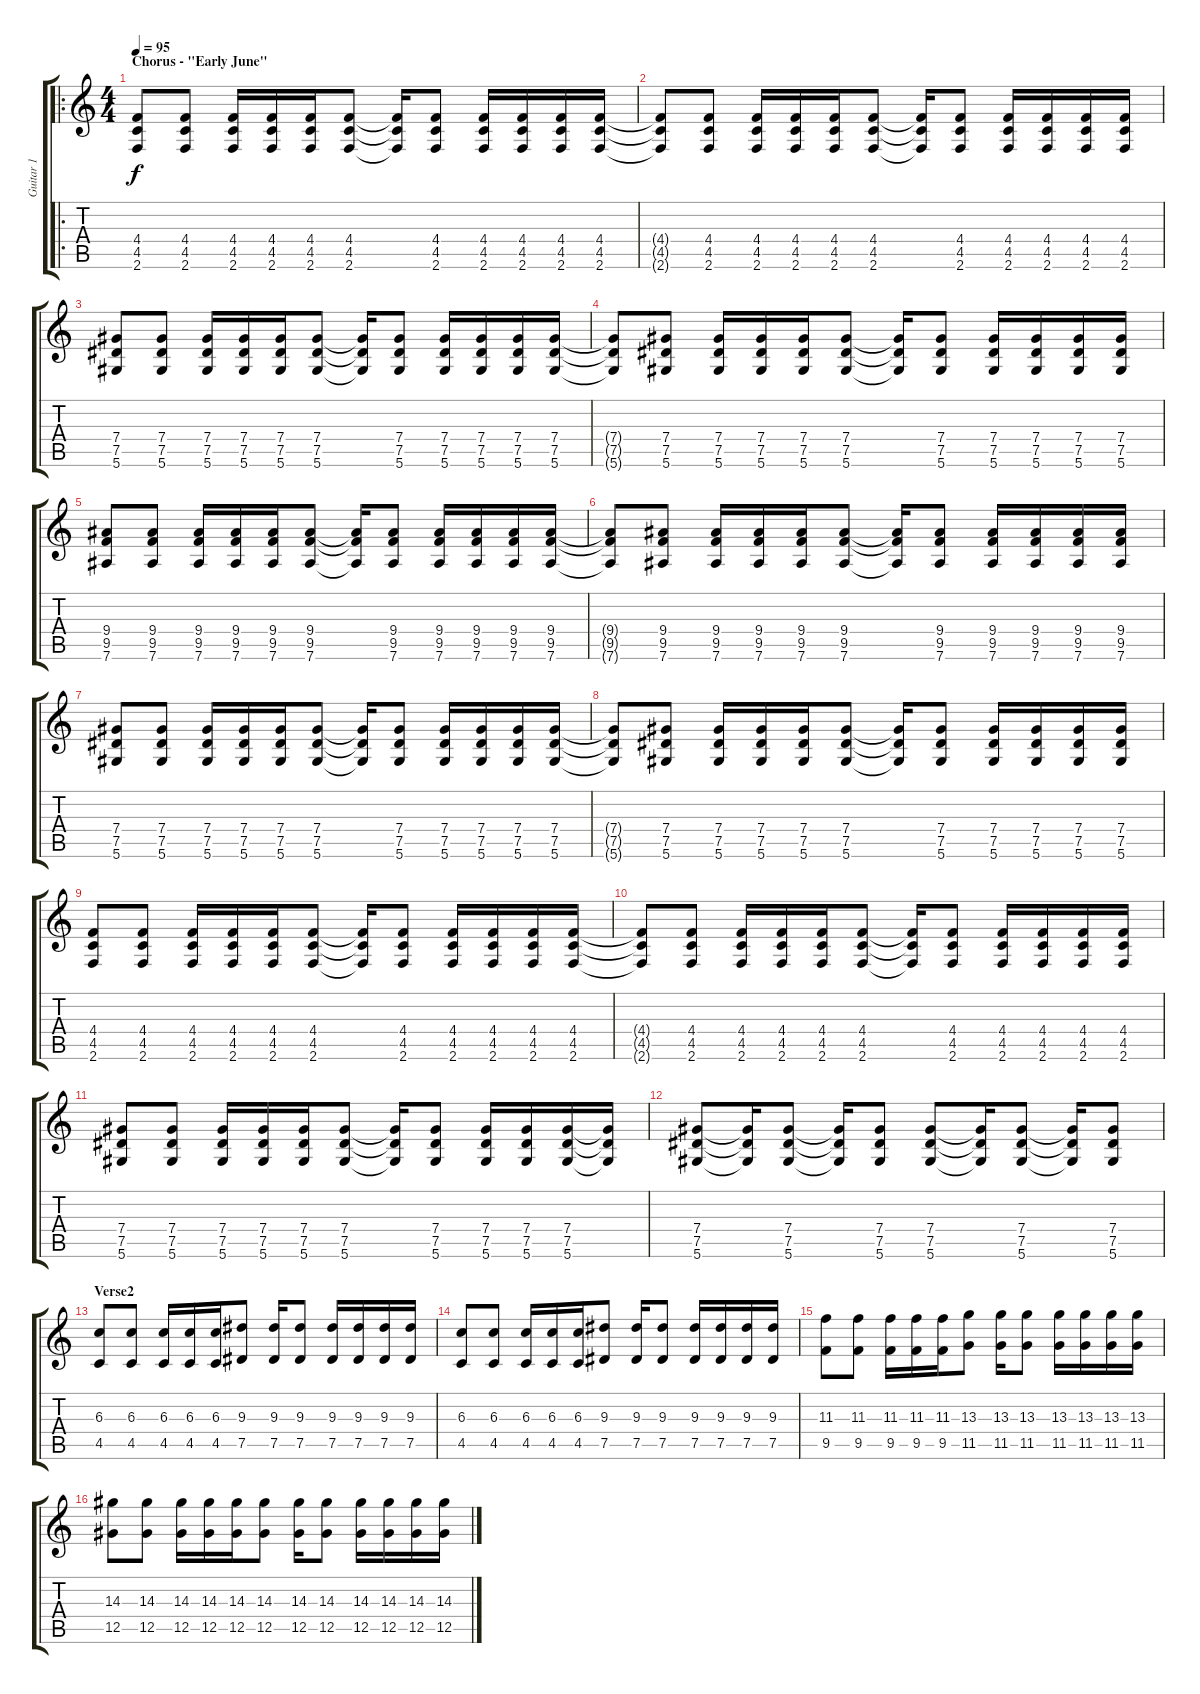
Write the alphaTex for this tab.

\track ("Guitar 1" "Guitar 1") {instrument overdrivenguitar}
\staff {score tabs}
\tuning (Eb4 Bb3 Gb3 Db3 Ab2 Eb2) {hide}
\ro
\ts (4 4)
\section ("" "Chorus - \"Early June\"")
\tempo 95
\clef g2
\ks c
(4.4 4.5 2.6).8{dy f} (4.4 4.5 2.6).8 (4.4 4.5 2.6).16 (4.4 4.5 2.6).16 (4.4 4.5 2.6).16 (4.4 4.5 2.6).8 (4.4{t} 4.5{t} 2.6{t}).16 (4.4 4.5 2.6).8 (4.4 4.5 2.6).16 (4.4 4.5 2.6).16 (4.4 4.5 2.6).16 (4.4 4.5 2.6).16 |
(4.4{t} 4.5{t} 2.6{t}).8 (4.4 4.5 2.6).8 (4.4 4.5 2.6).16 (4.4 4.5 2.6).16 (4.4 4.5 2.6).16 (4.4 4.5 2.6).8 (4.4{t} 4.5{t} 2.6{t}).16 (4.4 4.5 2.6).8 (4.4 4.5 2.6).16 (4.4 4.5 2.6).16 (4.4 4.5 2.6).16 (4.4 4.5 2.6).16 |
(7.4 7.5 5.6).8 (7.4 7.5 5.6).8 (7.4 7.5 5.6).16 (7.4 7.5 5.6).16 (7.4 7.5 5.6).16 (7.4 7.5 5.6).8 (7.4{t} 7.5{t} 5.6{t}).16 (7.4 7.5 5.6).8 (7.4 7.5 5.6).16 (7.4 7.5 5.6).16 (7.4 7.5 5.6).16 (7.4 7.5 5.6).16 |
(7.4{t} 7.5{t} 5.6{t}).8 (7.4 7.5 5.6).8 (7.4 7.5 5.6).16 (7.4 7.5 5.6).16 (7.4 7.5 5.6).16 (7.4 7.5 5.6).8 (7.4{t} 7.5{t} 5.6{t}).16 (7.4 7.5 5.6).8 (7.4 7.5 5.6).16 (7.4 7.5 5.6).16 (7.4 7.5 5.6).16 (7.4 7.5 5.6).16 |
(9.4 9.5 7.6).8 (9.4 9.5 7.6).8 (9.4 9.5 7.6).16 (9.4 9.5 7.6).16 (9.4 9.5 7.6).16 (9.4 9.5 7.6).8 (9.4{t} 9.5{t} 7.6{t}).16 (9.4 9.5 7.6).8 (9.4 9.5 7.6).16 (9.4 9.5 7.6).16 (9.4 9.5 7.6).16 (9.4 9.5 7.6).16 |
(9.4{t} 9.5{t} 7.6{t}).8 (9.4 9.5 7.6).8 (9.4 9.5 7.6).16 (9.4 9.5 7.6).16 (9.4 9.5 7.6).16 (9.4 9.5 7.6).8 (9.4{t} 9.5{t} 7.6{t}).16 (9.4 9.5 7.6).8 (9.4 9.5 7.6).16 (9.4 9.5 7.6).16 (9.4 9.5 7.6).16 (9.4 9.5 7.6).16 |
(7.4 7.5 5.6).8 (7.4 7.5 5.6).8 (7.4 7.5 5.6).16 (7.4 7.5 5.6).16 (7.4 7.5 5.6).16 (7.4 7.5 5.6).8 (7.4{t} 7.5{t} 5.6{t}).16 (7.4 7.5 5.6).8 (7.4 7.5 5.6).16 (7.4 7.5 5.6).16 (7.4 7.5 5.6).16 (7.4 7.5 5.6).16 |
(7.4{t} 7.5{t} 5.6{t}).8 (7.4 7.5 5.6).8 (7.4 7.5 5.6).16 (7.4 7.5 5.6).16 (7.4 7.5 5.6).16 (7.4 7.5 5.6).8 (7.4{t} 7.5{t} 5.6{t}).16 (7.4 7.5 5.6).8 (7.4 7.5 5.6).16 (7.4 7.5 5.6).16 (7.4 7.5 5.6).16 (7.4 7.5 5.6).16 |
(4.4 4.5 2.6).8 (4.4 4.5 2.6).8 (4.4 4.5 2.6).16 (4.4 4.5 2.6).16 (4.4 4.5 2.6).16 (4.4 4.5 2.6).8 (4.4{t} 4.5{t} 2.6{t}).16 (4.4 4.5 2.6).8 (4.4 4.5 2.6).16 (4.4 4.5 2.6).16 (4.4 4.5 2.6).16 (4.4 4.5 2.6).16 |
(4.4{t} 4.5{t} 2.6{t}).8 (4.4 4.5 2.6).8 (4.4 4.5 2.6).16 (4.4 4.5 2.6).16 (4.4 4.5 2.6).16 (4.4 4.5 2.6).8 (4.4{t} 4.5{t} 2.6{t}).16 (4.4 4.5 2.6).8 (4.4 4.5 2.6).16 (4.4 4.5 2.6).16 (4.4 4.5 2.6).16 (4.4 4.5 2.6).16 |
(7.4 7.5 5.6).8 (7.4 7.5 5.6).8 (7.4 7.5 5.6).16 (7.4 7.5 5.6).16 (7.4 7.5 5.6).16 (7.4 7.5 5.6).8 (7.4{t} 7.5{t} 5.6{t}).16 (7.4 7.5 5.6).8 (7.4 7.5 5.6).16 (7.4 7.5 5.6).16 (7.4 7.5 5.6).16 (7.4{t} 7.5{t} 5.6{t}).16 |
(7.4 7.5 5.6).8 (7.4{t} 7.5{t} 5.6{t}).16 (7.4 7.5 5.6).8 (7.4{t} 7.5{t} 5.6{t}).16 (7.4 7.5 5.6).8 (7.4 7.5 5.6).8 (7.4{t} 7.5{t} 5.6{t}).16 (7.4 7.5 5.6).8 (7.4{t} 7.5{t} 5.6{t}).16 (7.4 7.5 5.6).8 |
\section ("" "Verse2")
(6.3 4.5).8 (6.3 4.5).8 (6.3 4.5).16 (6.3 4.5).16 (6.3 4.5).16 (9.3 7.5).8 (9.3 7.5).16 (9.3 7.5).8 (9.3 7.5).16 (9.3 7.5).16 (9.3 7.5).16 (9.3 7.5).16 |
(6.3 4.5).8 (6.3 4.5).8 (6.3 4.5).16 (6.3 4.5).16 (6.3 4.5).16 (9.3 7.5).8 (9.3 7.5).16 (9.3 7.5).8 (9.3 7.5).16 (9.3 7.5).16 (9.3 7.5).16 (9.3 7.5).16 |
(11.3 9.5).8 (11.3 9.5).8 (11.3 9.5).16 (11.3 9.5).16 (11.3 9.5).16 (13.3 11.5).8 (13.3 11.5).16 (13.3 11.5).8 (13.3 11.5).16 (13.3 11.5).16 (13.3 11.5).16 (13.3 11.5).16 |
(14.3 12.5).8 (14.3 12.5).8 (14.3 12.5).16 (14.3 12.5).16 (14.3 12.5).16 (14.3 12.5).8 (14.3 12.5).16 (14.3 12.5).8 (14.3 12.5).16 (14.3 12.5).16 (14.3 12.5).16 (14.3 12.5).16
